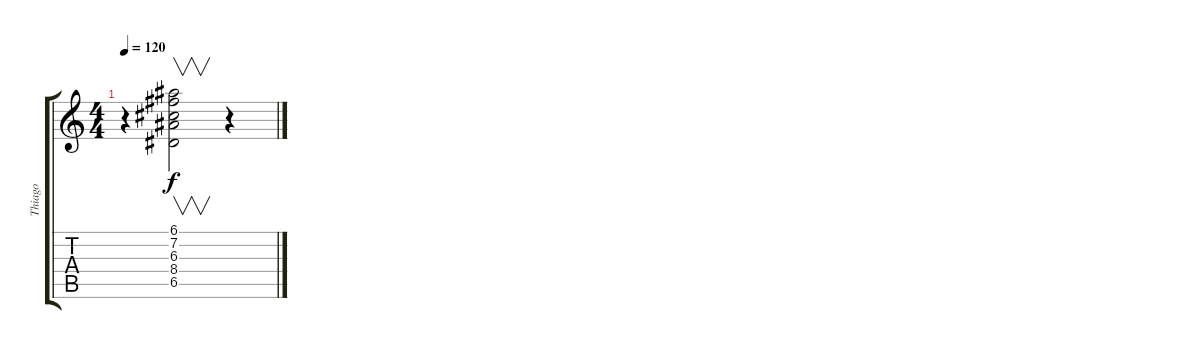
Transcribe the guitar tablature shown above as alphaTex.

\track ("Thiago" "Thiago") {instrument electricguitarclean}
\staff {score tabs}
\tuning (E4 B3 G3 D3 A2 E2) {hide}
\ts (4 4)
\tempo 120
\clef g2
\ks c
r.4{dy f} (6.1 7.2 6.3 8.4 6.5).2{v} r.4
